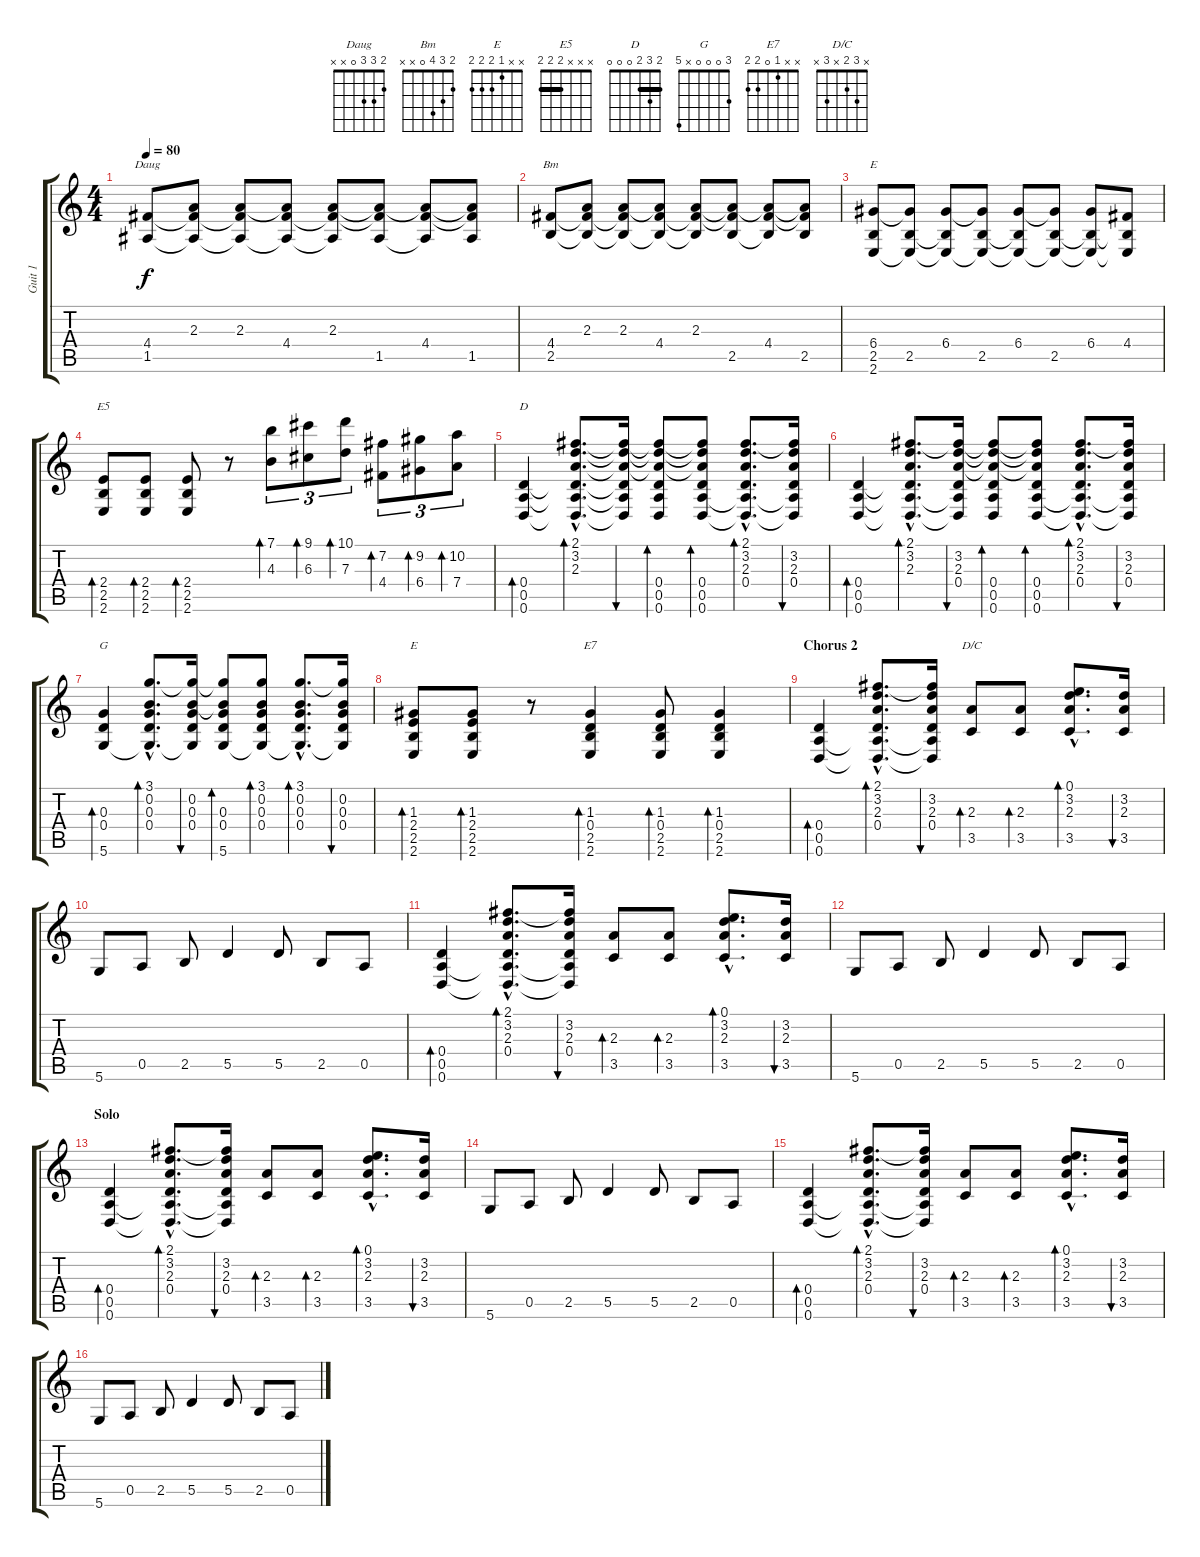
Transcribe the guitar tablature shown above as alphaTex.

\track ("Guit 1" "Guit 1") {instrument electricguitarjazz}
\staff {score tabs}
\tuning (E4 B3 G3 D3 A2 D2) {hide}
\chord ("Daug" 2 3 3 0 x x)
\chord ("Bm" 2 3 4 0 x x)
\chord ("E" x x x 6 2 2) {firstfret 2 barre 2}
\chord ("E5" x x x 2 2 2) {barre 2}
\chord ("D" 2 3 2 0 0 0) {barre 2}
\chord ("G" 3 0 0 0 x 5)
\chord ("E" x x 1 2 2 2)
\chord ("E7" x x 1 0 2 2)
\chord ("D/C" x 3 2 x 3 x)
\ts (4 4)
\tempo 80
\clef g2
\ks c
(4.4 1.5).8{ch "Daug" dy f} (2.3 4.4{t} 1.5{t}).8 (2.3 4.4{t} 1.5{t}).8 (2.3{t} 4.4 1.5{t}).8 (2.3 4.4{t} 1.5{t}).8 (2.3{t} 4.4{t} 1.5).8 (2.3{t} 4.4 1.5{t}).8 (2.3{t} 4.4{t} 1.5).8 |
(4.4 2.5).8{ch "Bm"} (2.3 4.4{t} 2.5{t}).8 (2.3 4.4{t} 2.5{t}).8 (2.3{t} 4.4 2.5{t}).8 (2.3 4.4{t} 2.5{t}).8 (2.3{t} 4.4{t} 2.5).8 (2.3{t} 4.4 2.5{t}).8 (2.3{t} 4.4{t} 2.5).8 |
(6.4 2.5 2.6).8{ch "E"} (6.4{t} 2.5 2.6{t}).8 (6.4 2.5{t} 2.6{t}).8 (6.4{t} 2.5 2.6{t}).8 (6.4 2.5{t} 2.6{t}).8 (6.4{t} 2.5 2.6{t}).8 (6.4 2.5{t} 2.6{t}).8 (4.4 2.5{t} 2.6{t}).8 |
(2.4 2.5 2.6).8{bd 30 ch "E5"} (2.4 2.5 2.6).8{bd 30} (2.4 2.5 2.6).8{bd 30} r.8 (7.1 4.3).8{tu (3 2) bd 30} (9.1 6.3).8{tu (3 2) bd 30} (10.1 7.3).8{tu (3 2) bd 30} (7.2 4.4).8{tu (3 2) bd 30} (9.2 6.4).8{tu (3 2) bd 30} (10.2 7.4).8{tu (3 2) bd 30} |
(0.4 0.5 0.6).4{bd 30 ch "D"} (2.1{hac} 3.2{hac} 2.3{hac} 0.4{hac t} 0.5{hac t} 0.6{hac t}).8{d bd 30} (2.1{t} 3.2{t} 2.3{t} 0.4{t} 0.5{t} 0.6{t}).16{bu 30} (2.1{t} 3.2{t} 2.3{t} 0.4 0.5 0.6).8{bd 30} (2.1{t} 3.2{t} 2.3{t} 0.4 0.5 0.6).8{bd 30} (2.1{hac} 3.2{hac} 2.3{hac} 0.4{hac} 0.5{hac t} 0.6{hac t}).8{d bd 30} (2.1{t} 3.2 2.3 0.4 0.5{t} 0.6{t}).16{bu 30} |
(0.4 0.5 0.6).4{bd 30} (2.1{hac} 3.2{hac} 2.3{hac} 0.4{hac t} 0.5{hac t} 0.6{hac t}).8{d bd 30} (2.1{t} 3.2 2.3 0.4 0.5{t} 0.6{t}).16{bu 30} (2.1{t} 3.2{t} 2.3{t} 0.4 0.5 0.6).8{bd 30} (2.1{t} 3.2{t} 2.3{t} 0.4 0.5 0.6).8{bd 30} (2.1{hac} 3.2{hac} 2.3{hac} 0.4{hac} 0.5{hac t} 0.6{hac t}).8{d bd 30} (2.1{t} 3.2 2.3 0.4 0.5{t} 0.6{t}).16{bu 30} |
(0.3 0.4 5.6).4{bd 30 ch "G"} (3.1{hac} 0.2{hac} 0.3{hac} 0.4{hac} 5.6{hac t}).8{d bd 30} (3.1{t} 0.2 0.3 0.4 5.6{t}).16{bu 30} (3.1{t} 0.2{t} 0.3 0.4 5.6).8{bd 30} (3.1 0.2 0.3 0.4 5.6{t}).8{bd 30} (3.1{hac} 0.2{hac} 0.3{hac} 0.4{hac} 5.6{hac t}).8{d bd 30} (3.1{t} 0.2 0.3 0.4 5.6{t}).16{bu 30} |
(1.3 2.4 2.5 2.6).8{bd 30 ch "E"} (1.3 2.4 2.5 2.6).8{bd 30} r.8 (1.3 0.4 2.5 2.6).4{bd 30 ch "E7"} (1.3 0.4 2.5 2.6).8{bd 30} (1.3 0.4 2.5 2.6).4{bd 30} |
\section ("" "Chorus 2")
(0.4 0.5 0.6).4{bd 30} (2.1{hac} 3.2{hac} 2.3{hac} 0.4{hac} 0.5{hac t} 0.6{hac t}).8{d bd 30} (2.1{t} 3.2 2.3 0.4 0.5{t} 0.6{t}).16{bu 30} (2.3 3.5).8{bd 30 ch "D/C"} (2.3 3.5).8{bd 30} (0.1{hac} 3.2{hac} 2.3{hac} 3.5{hac}).8{d bd 30} (3.2 2.3 3.5).16{bu 30} |
5.6.8 0.5.8 2.5.8 5.5.4 5.5.8 2.5.8 0.5.8 |
(0.4 0.5 0.6).4{bd 30} (2.1{hac} 3.2{hac} 2.3{hac} 0.4{hac} 0.5{hac t} 0.6{hac t}).8{d bd 30} (2.1{t} 3.2 2.3 0.4 0.5{t} 0.6{t}).16{bu 30} (2.3 3.5).8{bd 30} (2.3 3.5).8{bd 30} (0.1{hac} 3.2{hac} 2.3{hac} 3.5{hac}).8{d bd 30} (3.2 2.3 3.5).16{bu 30} |
5.6.8 0.5.8 2.5.8 5.5.4 5.5.8 2.5.8 0.5.8 |
\section ("" "Solo")
(0.4 0.5 0.6).4{bd 30} (2.1{hac} 3.2{hac} 2.3{hac} 0.4{hac} 0.5{hac t} 0.6{hac t}).8{d bd 30} (2.1{t} 3.2 2.3 0.4 0.5{t} 0.6{t}).16{bu 30} (2.3 3.5).8{bd 30} (2.3 3.5).8{bd 30} (0.1{hac} 3.2{hac} 2.3{hac} 3.5{hac}).8{d bd 30} (3.2 2.3 3.5).16{bu 30} |
5.6.8 0.5.8 2.5.8 5.5.4 5.5.8 2.5.8 0.5.8 |
(0.4 0.5 0.6).4{bd 30} (2.1{hac} 3.2{hac} 2.3{hac} 0.4{hac} 0.5{hac t} 0.6{hac t}).8{d bd 30} (2.1{t} 3.2 2.3 0.4 0.5{t} 0.6{t}).16{bu 30} (2.3 3.5).8{bd 30} (2.3 3.5).8{bd 30} (0.1{hac} 3.2{hac} 2.3{hac} 3.5{hac}).8{d bd 30} (3.2 2.3 3.5).16{bu 30} |
5.6.8 0.5.8 2.5.8 5.5.4 5.5.8 2.5.8 0.5.8
